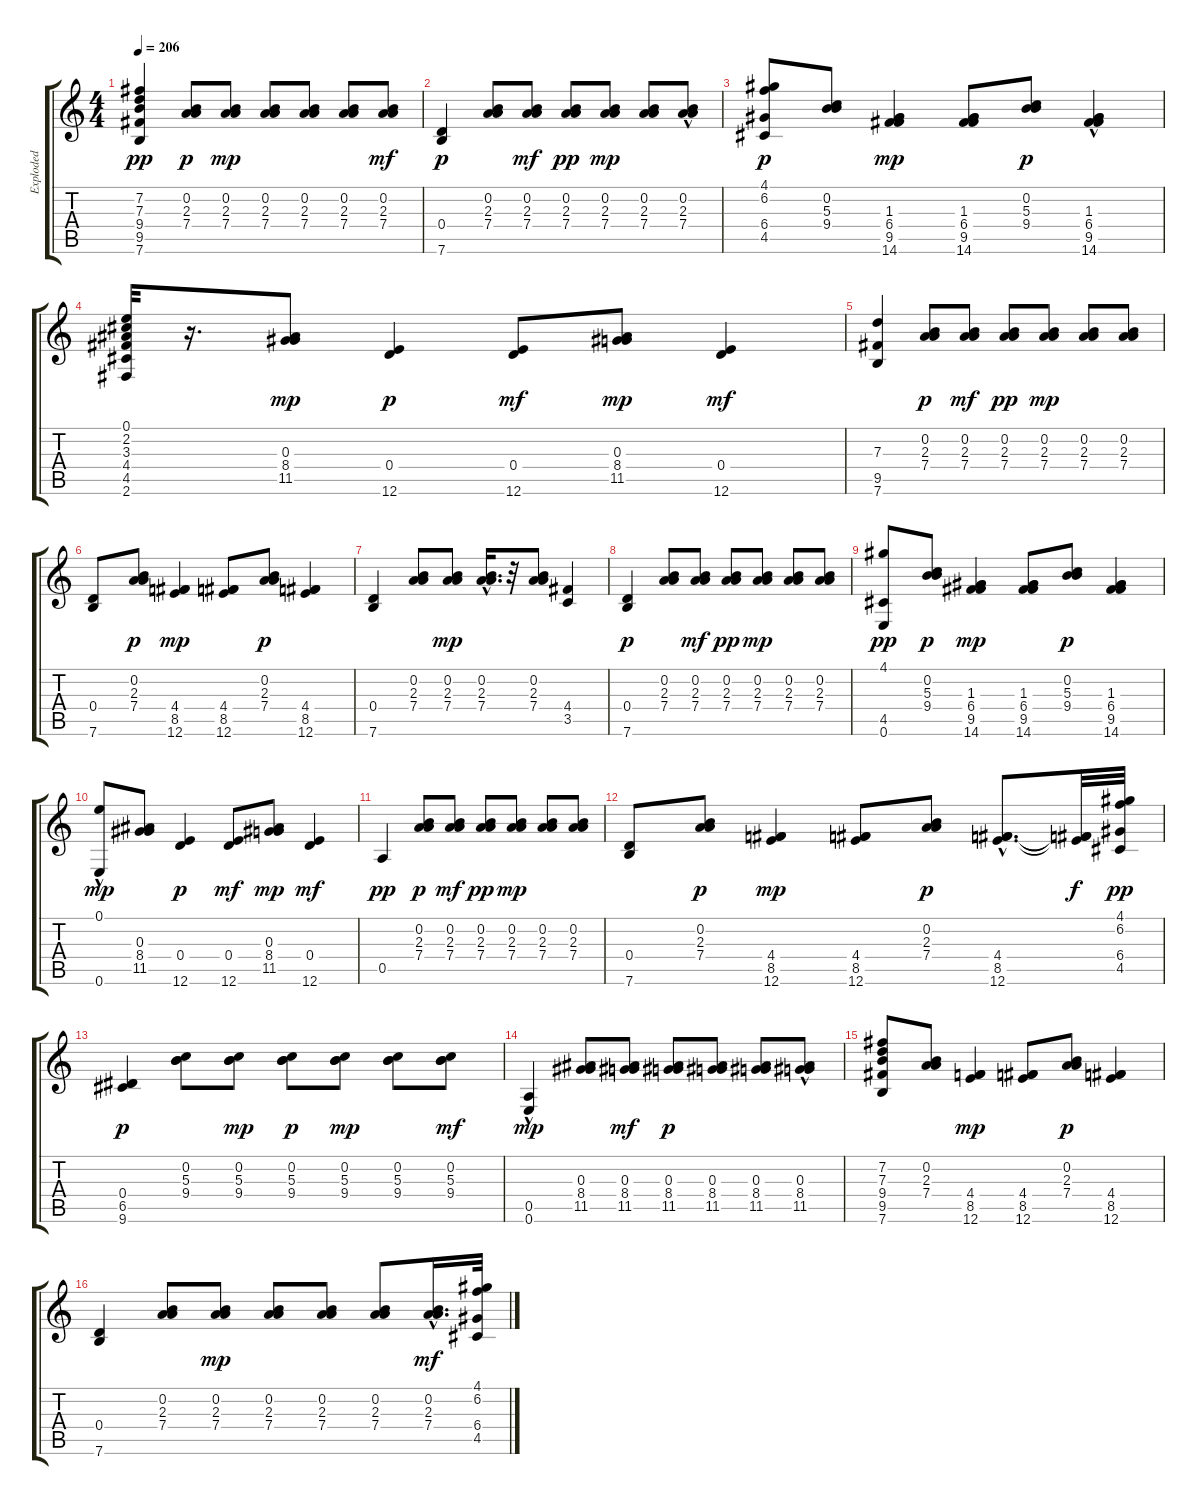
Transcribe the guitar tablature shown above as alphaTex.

\track ("Exploded" "Exploded") {instrument electricguitarclean}
\staff {score tabs}
\tuning (E4 B3 G3 D3 A2 E2) {hide}
\ts (4 4)
\tempo 206
\clef g2
\ks c
(7.2 7.3 9.4 9.5 7.6).4{dy pp} (0.2 2.3 7.4).8{dy p} (0.2 2.3 7.4).8{dy mp} (0.2 2.3 7.4).8 (0.2 2.3 7.4).8 (0.2 2.3 7.4).8 (0.2 2.3 7.4).8{dy mf} |
(0.4 7.6).4{dy p} (0.2 2.3 7.4).8 (0.2 2.3 7.4).8{dy mf} (0.2 2.3 7.4).8{dy pp} (0.2 2.3 7.4).8{dy mp} (0.2 2.3 7.4).8 (0.2 2.3 7.4{hac}).8 |
(4.1 6.2 6.4 4.5).8{dy p} (0.2 5.3 9.4).8 (1.3 6.4 9.5 14.6).4{dy mp} (1.3 6.4 9.5 14.6).8 (0.2 5.3 9.4).8{dy p} (1.3 6.4{hac} 9.5{hac} 14.6{hac}).4 |
(0.1 2.2 3.3 4.4 4.5 2.6).32 r.16{d} (0.3 8.4 11.5).8{dy mp} (0.4 12.6).4{dy p} (0.4 12.6).8{dy mf} (0.3 8.4 11.5).8{dy mp} (0.4 12.6).4{dy mf} |
(7.3 9.5 7.6).4 (0.2 2.3 7.4).8{dy p} (0.2 2.3 7.4).8{dy mf} (0.2 2.3 7.4).8{dy pp} (0.2 2.3 7.4).8{dy mp} (0.2 2.3 7.4).8 (0.2 2.3 7.4).8 |
(0.4 7.6).8 (0.2 2.3 7.4).8{dy p} (4.4 8.5 12.6).4{dy mp} (4.4 8.5 12.6).8 (0.2 2.3 7.4).8{dy p} (4.4 8.5 12.6).4 |
(0.4 7.6).4 (0.2 2.3 7.4).8 (0.2 2.3 7.4).8{dy mp} (0.2{hac} 2.3{hac} 7.4{hac}).16{d} r.32 (0.2 2.3 7.4).8 (4.4 3.5).4 |
(0.4 7.6).4{dy p} (0.2 2.3 7.4).8 (0.2 2.3 7.4).8{dy mf} (0.2 2.3 7.4).8{dy pp} (0.2 2.3 7.4).8{dy mp} (0.2 2.3 7.4).8 (0.2 2.3 7.4).8 |
(4.1 4.5 0.6).8{dy pp} (0.2 5.3 9.4).8{dy p} (1.3 6.4 9.5 14.6).4{dy mp} (1.3 6.4 9.5 14.6).8 (0.2 5.3 9.4).8{dy p} (1.3 6.4 9.5 14.6).4 |
(0.1 0.6{hac}).8{dy mp} (0.3 8.4 11.5).8 (0.4 12.6).4{dy p} (0.4 12.6).8{dy mf} (0.3 8.4 11.5).8{dy mp} (0.4 12.6).4{dy mf} |
0.5.4{dy pp} (0.2 2.3 7.4).8{dy p} (0.2 2.3 7.4).8{dy mf} (0.2 2.3 7.4).8{dy pp} (0.2 2.3 7.4).8{dy mp} (0.2 2.3 7.4).8 (0.2 2.3 7.4).8 |
(0.4 7.6).8 (0.2 2.3 7.4).8{dy p} (4.4 8.5 12.6).4{dy mp} (4.4 8.5 12.6).8 (0.2 2.3 7.4).8{dy p} (4.4{hac} 8.5{hac} 12.6{hac}).8{d} (4.4{t} 8.5{t} 12.6{t}).32{dy f} (4.1 6.2 6.4 4.5).32{dy pp} |
(0.4 6.5 9.6).4{dy p} (0.2 5.3 9.4).8 (0.2 5.3 9.4).8{dy mp} (0.2 5.3 9.4).8{dy p} (0.2 5.3 9.4).8{dy mp} (0.2 5.3 9.4).8 (0.2 5.3 9.4).8{dy mf} |
(0.5{hac} 0.6).4{dy mp} (0.3 8.4 11.5).8 (0.3 8.4 11.5).8{dy mf} (0.3 8.4 11.5).8{dy p} (0.3 8.4 11.5).8 (0.3 8.4 11.5).8 (0.3{hac} 8.4 11.5{hac}).8 |
(7.2 7.3 9.4 9.5 7.6).8 (0.2 2.3 7.4).8 (4.4 8.5 12.6).4{dy mp} (4.4 8.5 12.6).8 (0.2 2.3 7.4).8{dy p} (4.4 8.5 12.6).4 |
(0.4 7.6).4 (0.2 2.3 7.4).8 (0.2 2.3 7.4).8{dy mp} (0.2 2.3 7.4).8 (0.2 2.3 7.4).8 (0.2 2.3 7.4).8 (0.2 2.3{hac} 7.4{hac}).16{d dy mf} (4.1 6.2 6.4 4.5).32
